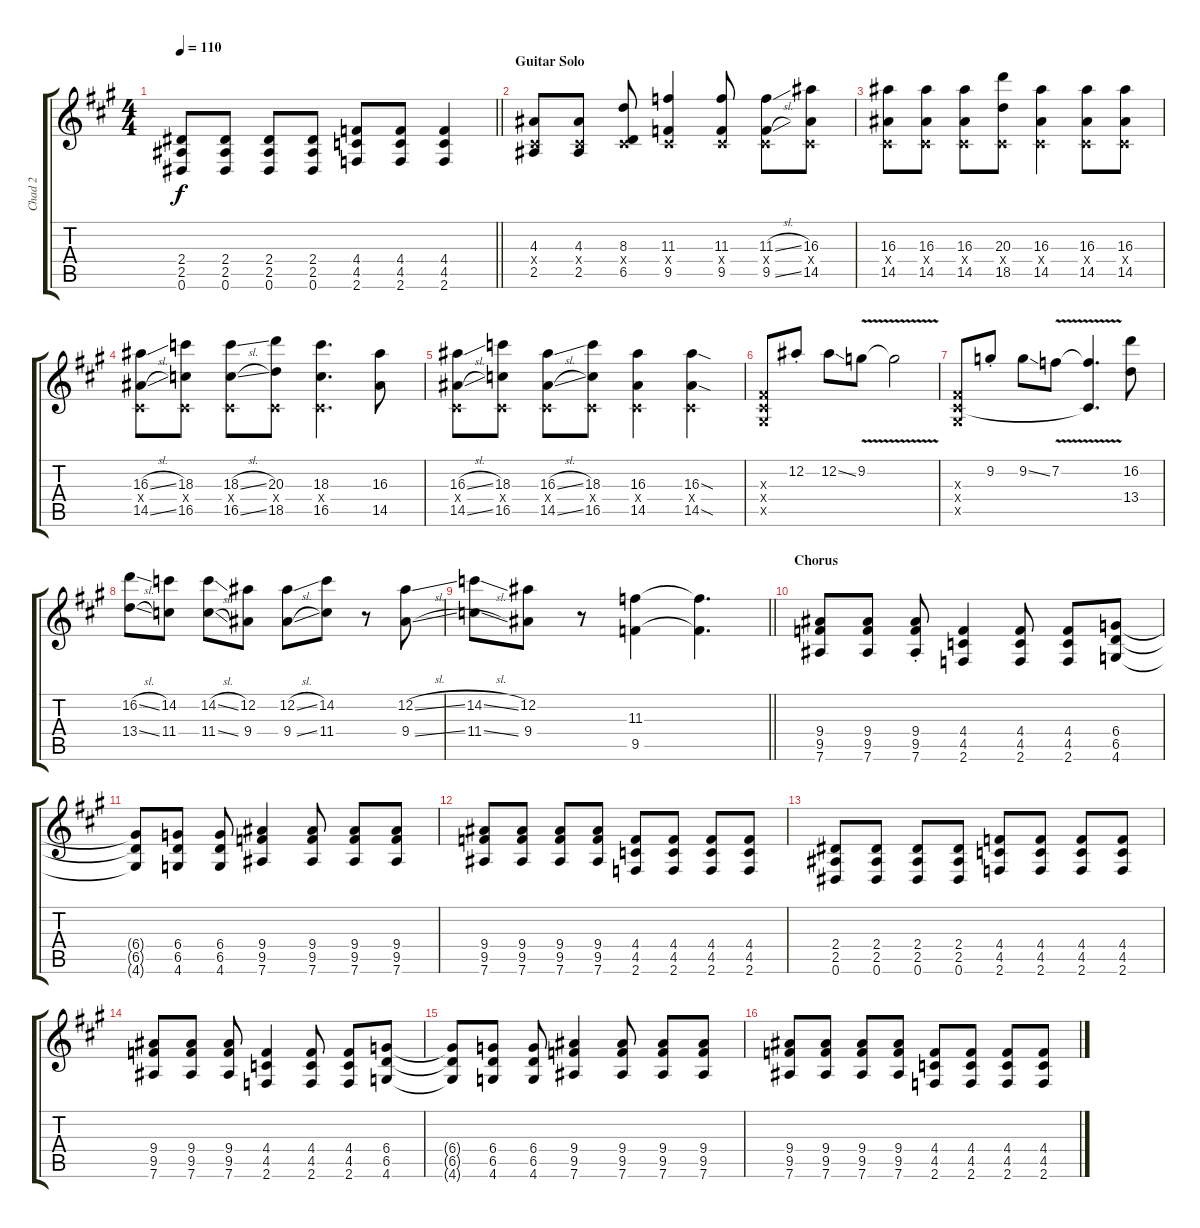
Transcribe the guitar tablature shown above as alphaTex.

\track ("Chad 2" "Chad 2") {instrument distortionguitar}
\staff {score tabs}
\tuning (Eb4 Bb3 Gb3 Db3 Ab2 Eb2) {hide}
\ts (4 4)
\tempo 110
\clef g2
\barLineRight lightlight
\ks a
(2.4 2.5 0.6).8{dy f} (2.4 2.5 0.6).8 (2.4 2.5 0.6).8 (2.4 2.5 0.6).8 (4.4 4.5 2.6).8 (4.4 4.5 2.6).8 (4.4 4.5 2.6).4 |
\section ("" "Guitar Solo")
(4.3 0.4{x} 2.5).8 (4.3 0.4{x} 2.5).8 (8.3 0.4{x} 6.5).8 (11.3 0.4{x} 9.5).4 (11.3 0.4{x} 9.5).8 (11.3{sl} 0.4{x} 9.5{sl}).8 (16.3 0.4{x} 14.5).8 |
(16.3 0.4{x} 14.5).8 (16.3 0.4{x} 14.5).8 (16.3 0.4{x} 14.5).8 (20.3 0.4{x} 18.5).8 (16.3 0.4{x} 14.5).4 (16.3 0.4{x} 14.5).8 (16.3 0.4{x} 14.5).8 |
(16.3{sl} 0.4{x} 14.5{sl}).8 (18.3 0.4{x} 16.5).8 (18.3{sl} 0.4{x} 16.5{sl}).8 (20.3 0.4{x} 18.5).8 (18.3 0.4{x} 16.5).4{d} (16.3 14.5).8 |
(16.3{sl} 0.4{x} 14.5{sl}).8 (18.3 0.4{x} 16.5).8 (16.3{sl} 0.4{x} 14.5{sl}).8 (18.3 0.4{x} 16.5).8 (16.3 0.4{x} 14.5).4 (16.3{sod} 0.4{x} 14.5{sod}).4 |
(0.3{x} 0.4{x} 0.5{x}).8 12.2{st}.8 12.2{ss}.8 9.2{v}.8 9.2{t}.2 |
(0.3{x} 0.4{x} 0.5{x}).8 9.2{st}.8 9.2{ss}.8 7.2{v}.8 (7.2{t} 0.4{t}).4{d} (16.2 13.4).8 |
(16.2{sl} 13.4{sl}).8 (14.2 11.4).8 (14.2{sl} 11.4{sl}).8 (12.2 9.4).8 (12.2{sl} 9.4{sl}).8 (14.2 11.4).8 r.8 (12.2{sl} 9.4{sl}).8 |
\barLineRight lightlight
(14.2{sl} 11.4{sl}).8 (12.2 9.4).8 r.8 (11.3 9.5).4 (11.3{t} 9.5{t}).4{d} |
\section ("" "Chorus")
(9.4 9.5 7.6).8 (9.4 9.5 7.6).8 (9.4{st} 9.5{st} 7.6{st}).8 (4.4 4.5 2.6).4 (4.4 4.5 2.6).8 (4.4 4.5 2.6).8 (6.4 6.5 4.6).8 |
(6.4{t} 6.5{t} 4.6{t}).8 (6.4 6.5 4.6).8 (6.4 6.5 4.6).8 (9.4 9.5 7.6).4 (9.4 9.5 7.6).8 (9.4 9.5 7.6).8 (9.4 9.5 7.6).8 |
(9.4 9.5 7.6).8 (9.4 9.5 7.6).8 (9.4 9.5 7.6).8 (9.4 9.5 7.6).8 (4.4 4.5 2.6).8 (4.4 4.5 2.6).8 (4.4 4.5 2.6).8 (4.4 4.5 2.6).8 |
(2.4 2.5 0.6).8 (2.4 2.5 0.6).8 (2.4 2.5 0.6).8 (2.4 2.5 0.6).8 (4.4 4.5 2.6).8 (4.4 4.5 2.6).8 (4.4 4.5 2.6).8 (4.4 4.5 2.6).8 |
(9.4 9.5 7.6).8 (9.4 9.5 7.6).8 (9.4 9.5 7.6).8 (4.4 4.5 2.6).4 (4.4 4.5 2.6).8 (4.4 4.5 2.6).8 (6.4 6.5 4.6).8 |
(6.4{t} 6.5{t} 4.6{t}).8 (6.4 6.5 4.6).8 (6.4 6.5 4.6).8 (9.4 9.5 7.6).4 (9.4 9.5 7.6).8 (9.4 9.5 7.6).8 (9.4 9.5 7.6).8 |
(9.4 9.5 7.6).8 (9.4 9.5 7.6).8 (9.4 9.5 7.6).8 (9.4 9.5 7.6).8 (4.4 4.5 2.6).8 (4.4 4.5 2.6).8 (4.4 4.5 2.6).8 (4.4 4.5 2.6).8
